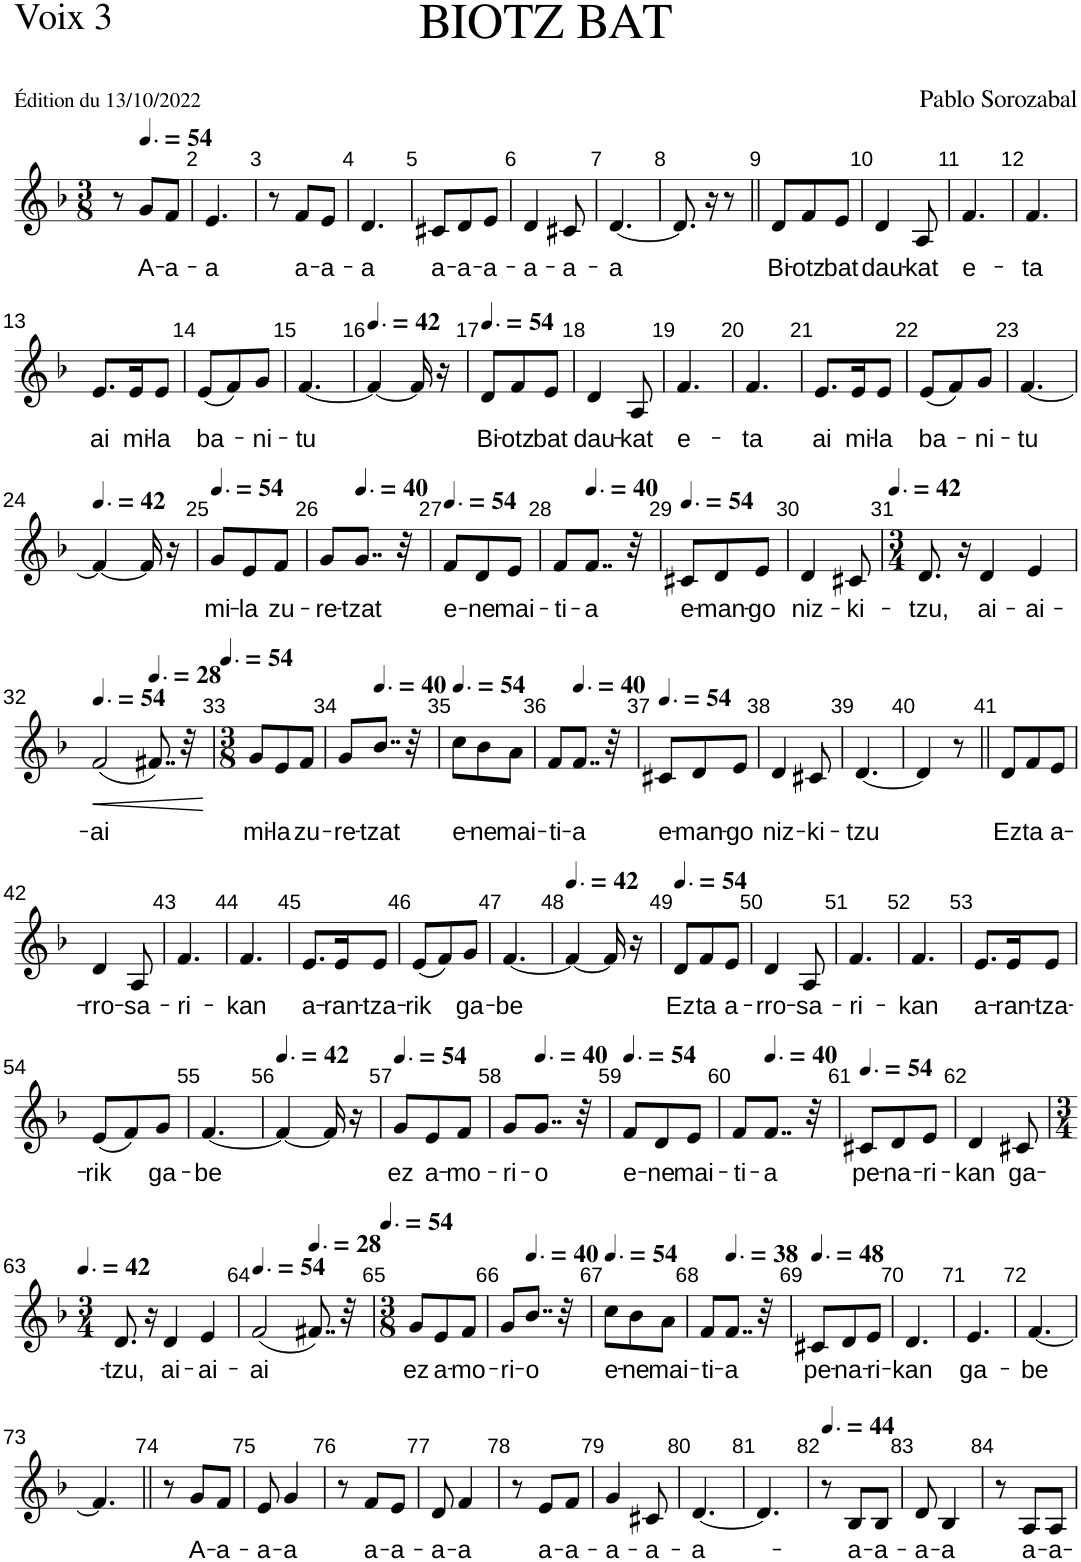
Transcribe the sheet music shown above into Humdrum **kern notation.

**kern	**text	**dynam
*part1	*part1	*part1
*staff1	*staff1	*staff1
*I"Voix 3	*	*
*I'Vx. 3	*	*
*clefG2	*	*
*k[b-]	*	*
*M3/8	*	*
=1	=1	=1
8r	.	.
*MM81	*	*
!	!LO:LY:b	!
8g/L	A-	.
!	!LO:LY:b	!
8f/J	-a-	.
=2	=2	=2
!	!LO:LY:b	!
4.e/	-a	.
=3	=3	=3
8r	.	.
!	!LO:LY:b	!
8f/L	a-	.
!	!LO:LY:b	!
8e/J	-a-	.
=4	=4	=4
!	!LO:LY:b	!
4.d/	-a	.
=5	=5	=5
!	!LO:LY:b	!
8c#X/L	a-	.
!	!LO:LY:b	!
8d/	-a-	.
!	!LO:LY:b	!
8e/J	-a-	.
=6	=6	=6
!	!LO:LY:b	!
4d/	-a-	.
!	!LO:LY:b	!
8c#X/	-a-	.
=7	=7	=7
!	!LO:LY:b	!
[4.d/	-a	.
=8	=8	=8
8.d/]	.	.
16r	.	.
8r	.	.
=9||	=9||	=9||
!	!LO:LY:b	!
8d/L	Bi-	.
!	!LO:LY:b	!
8f/	-otz	.
!	!LO:LY:b	!
8e/J	bat	.
=10	=10	=10
!	!LO:LY:b	!
4d/	dau-	.
!	!LO:LY:b	!
8A/	-kat	.
=11	=11	=11
!	!LO:LY:b	!
4.f/	e-	.
=12	=12	=12
!	!LO:LY:b	!
4.f/	-ta	.
!!LO:LB:g=z
=13	=13	=13
!	!LO:LY:b	!
8.e/L	ai	.
!	!LO:LY:b	!
16e/K	mi-	.
!	!LO:LY:b	!
8e/J	-la	.
=14	=14	=14
!	!LO:LY:b	!
(8e/L	ba-	.
8f/)	.	.
!	!LO:LY:b	!
8g/J	-ni-	.
=15	=15	=15
!	!LO:LY:b	!
[4.f/	-tu	.
=16	=16	=16
*MM63	*	*
4f/_	.	.
16f/]	.	.
16r	.	.
=17	=17	=17
*MM81	*	*
!	!LO:LY:b	!
8d/L	Bi-	.
!	!LO:LY:b	!
8f/	-otz	.
!	!LO:LY:b	!
8e/J	bat	.
=18	=18	=18
!	!LO:LY:b	!
4d/	dau-	.
!	!LO:LY:b	!
8A/	-kat	.
=19	=19	=19
!	!LO:LY:b	!
4.f/	e-	.
=20	=20	=20
!	!LO:LY:b	!
4.f/	-ta	.
=21	=21	=21
!	!LO:LY:b	!
8.e/L	ai	.
!	!LO:LY:b	!
16e/K	mi-	.
!	!LO:LY:b	!
8e/J	-la	.
=22	=22	=22
!	!LO:LY:b	!
(8e/L	ba-	.
8f/)	.	.
!	!LO:LY:b	!
8g/J	-ni-	.
=23	=23	=23
!	!LO:LY:b	!
[4.f/	-tu	.
!!LO:LB:g=z
=24	=24	=24
*MM63	*	*
4f/_	.	.
16f/]	.	.
16r	.	.
=25	=25	=25
*MM81	*	*
!	!LO:LY:b	!
8g/L	mi-	.
!	!LO:LY:b	!
8e/	-la	.
!	!LO:LY:b	!
8f/J	zu-	.
=26	=26	=26
!	!LO:LY:b	!
8g/L	-re-	.
*MM60	*	*
!	!LO:LY:b	!
8..g/J	-tzat	.
32r	.	.
=27	=27	=27
*MM81	*	*
!	!LO:LY:b	!
8f/L	e-	.
!	!LO:LY:b	!
8d/	-ne	.
!	!LO:LY:b	!
8e/J	mai-	.
=28	=28	=28
!	!LO:LY:b	!
8f/L	-ti-	.
*MM60	*	*
!	!LO:LY:b	!
8..f/J	-a	.
32r	.	.
=29	=29	=29
*MM81	*	*
!	!LO:LY:b	!
8c#X/L	e-	.
!	!LO:LY:b	!
8d/	-man-	.
!	!LO:LY:b	!
8e/J	-go	.
=30	=30	=30
!	!LO:LY:b	!
4d/	niz-	.
!	!LO:LY:b	!
8c#X/	-ki-	.
=31	=31	=31
*M3/4	*	*
*MM63	*	*
!	!LO:LY:b	!
8.d/	-tzu,	.
16r	.	.
!	!LO:LY:b	!
4d/	ai-	.
!	!LO:LY:b	!
4e/	-ai-	.
!!LO:LB:g=z
=32	=32	=32
*MM81	*	*
!	!LO:LY:b	!LO:HP:b
(2f/	-ai	<
*MM42	*	*
8..f#X/)	.	.
32r	.	.
.	.	[
=33	=33	=33
*M3/8	*	*
*MM81	*	*
!	!LO:LY:b	!
8g/L	mi-	.
!	!LO:LY:b	!
8e/	-la	.
!	!LO:LY:b	!
8f/J	zu-	.
=34	=34	=34
!	!LO:LY:b	!
8g/L	-re-	.
*MM60	*	*
!	!LO:LY:b	!
8..b-/J	-tzat	.
32r	.	.
=35	=35	=35
*MM81	*	*
!	!LO:LY:b	!
8cc\L	e-	.
!	!LO:LY:b	!
8b-\	-ne	.
!	!LO:LY:b	!
8a\J	mai-	.
=36	=36	=36
!	!LO:LY:b	!
8f/L	-ti-	.
*MM60	*	*
!	!LO:LY:b	!
8..f/J	-a	.
32r	.	.
=37	=37	=37
*MM81	*	*
!	!LO:LY:b	!
8c#X/L	e-	.
!	!LO:LY:b	!
8d/	-man-	.
!	!LO:LY:b	!
8e/J	-go	.
=38	=38	=38
!	!LO:LY:b	!
4d/	niz-	.
!	!LO:LY:b	!
8c#X/	-ki-	.
=39	=39	=39
!	!LO:LY:b	!
[4.d/	-tzu	.
=40	=40	=40
4d/]	.	.
8r	.	.
=41||	=41||	=41||
!	!LO:LY:b	!
8d/L	Ez	.
!	!LO:LY:b	!
8f/	ta	.
!	!LO:LY:b	!
8e/J	a-	.
!!LO:LB:g=z
=42	=42	=42
!	!LO:LY:b	!
4d/	-rro-	.
!	!LO:LY:b	!
8A/	-sa-	.
=43	=43	=43
!	!LO:LY:b	!
4.f/	-ri-	.
=44	=44	=44
!	!LO:LY:b	!
4.f/	-kan	.
=45	=45	=45
!	!LO:LY:b	!
8.e/L	a-	.
!	!LO:LY:b	!
16e/K	-ran-	.
!	!LO:LY:b	!
8e/J	-tza-	.
=46	=46	=46
!	!LO:LY:b	!
(8e/L	-rik	.
8f/)	.	.
!	!LO:LY:b	!
8g/J	ga-	.
=47	=47	=47
!	!LO:LY:b	!
[4.f/	-be	.
=48	=48	=48
*MM63	*	*
4f/_	.	.
16f/]	.	.
16r	.	.
=49	=49	=49
*MM81	*	*
!	!LO:LY:b	!
8d/L	Ez	.
!	!LO:LY:b	!
8f/	ta	.
!	!LO:LY:b	!
8e/J	a-	.
=50	=50	=50
!	!LO:LY:b	!
4d/	-rro-	.
!	!LO:LY:b	!
8A/	-sa-	.
=51	=51	=51
!	!LO:LY:b	!
4.f/	-ri-	.
=52	=52	=52
!	!LO:LY:b	!
4.f/	-kan	.
=53	=53	=53
!	!LO:LY:b	!
8.e/L	a-	.
!	!LO:LY:b	!
16e/K	-ran-	.
!	!LO:LY:b	!
8e/J	-tza-	.
!!LO:LB:g=z
=54	=54	=54
!	!LO:LY:b	!
(8e/L	-rik	.
8f/)	.	.
!	!LO:LY:b	!
8g/J	ga-	.
=55	=55	=55
!	!LO:LY:b	!
[4.f/	-be	.
=56	=56	=56
*MM63	*	*
4f/_	.	.
16f/]	.	.
16r	.	.
=57	=57	=57
*MM81	*	*
!	!LO:LY:b	!
8g/L	ez	.
!	!LO:LY:b	!
8e/	a-	.
!	!LO:LY:b	!
8f/J	-mo-	.
=58	=58	=58
!	!LO:LY:b	!
8g/L	-ri-	.
*MM60	*	*
!	!LO:LY:b	!
8..g/J	-o	.
32r	.	.
=59	=59	=59
*MM81	*	*
!	!LO:LY:b	!
8f/L	e-	.
!	!LO:LY:b	!
8d/	-ne	.
!	!LO:LY:b	!
8e/J	mai-	.
=60	=60	=60
!	!LO:LY:b	!
8f/L	-ti-	.
*MM60	*	*
!	!LO:LY:b	!
8..f/J	-a	.
32r	.	.
=61	=61	=61
*MM81	*	*
!	!LO:LY:b	!
8c#X/L	pe-	.
!	!LO:LY:b	!
8d/	-na-	.
!	!LO:LY:b	!
8e/J	-ri-	.
=62	=62	=62
!	!LO:LY:b	!
4d/	-kan	.
!	!LO:LY:b	!
8c#X/	ga-	.
!!LO:LB:g=z
=63	=63	=63
*M3/4	*	*
*MM63	*	*
!	!LO:LY:b	!
8.d/	-tzu,	.
16r	.	.
!	!LO:LY:b	!
4d/	ai-	.
!	!LO:LY:b	!
4e/	-ai-	.
=64	=64	=64
*MM81	*	*
!	!LO:LY:b	!
(2f/	-ai	.
*MM42	*	*
8..f#X/)	.	.
32r	.	.
=65	=65	=65
*M3/8	*	*
*MM81	*	*
!	!LO:LY:b	!
8g/L	ez	.
!	!LO:LY:b	!
8e/	a-	.
!	!LO:LY:b	!
8f/J	-mo-	.
=66	=66	=66
!	!LO:LY:b	!
8g/L	-ri-	.
*MM60	*	*
!	!LO:LY:b	!
8..b-/J	-o	.
32r	.	.
=67	=67	=67
*MM81	*	*
!	!LO:LY:b	!
8cc\L	e-	.
!	!LO:LY:b	!
8b-\	-ne	.
!	!LO:LY:b	!
8a\J	mai-	.
=68	=68	=68
!	!LO:LY:b	!
8f/L	-ti-	.
*MM57	*	*
!	!LO:LY:b	!
8..f/J	-a	.
32r	.	.
=69	=69	=69
*MM72	*	*
!	!LO:LY:b	!
8c#X/L	pe-	.
!	!LO:LY:b	!
8d/	-na-	.
!	!LO:LY:b	!
8e/J	-ri-	.
=70	=70	=70
!	!LO:LY:b	!
4.d/	-kan	.
=71	=71	=71
!	!LO:LY:b	!
4.e/	ga-	.
=72	=72	=72
!	!LO:LY:b	!
[4.f/	-be	.
!!LO:LB:g=z
=73	=73	=73
4.f/]	.	.
=74||	=74||	=74||
8r	.	.
!	!LO:LY:b	!
8g/L	A-	.
!	!LO:LY:b	!
8f/J	-a-	.
=75	=75	=75
!	!LO:LY:b	!
8e/	-a-	.
!	!LO:LY:b	!
4g/	-a	.
=76	=76	=76
8r	.	.
!	!LO:LY:b	!
8f/L	a-	.
!	!LO:LY:b	!
8e/J	-a-	.
=77	=77	=77
!	!LO:LY:b	!
8d/	-a-	.
!	!LO:LY:b	!
4f/	-a	.
=78	=78	=78
8r	.	.
!	!LO:LY:b	!
8e/L	a-	.
!	!LO:LY:b	!
8f/J	-a-	.
=79	=79	=79
!	!LO:LY:b	!
4g/	-a-	.
!	!LO:LY:b	!
8c#X/	-a-	.
=80	=80	=80
!	!LO:LY:b	!
[4.d/	-a-	.
=81	=81	=81
4.d/]	.	.
=82	=82	=82
*MM66	*	*
8r	.	.
!	!LO:LY:b	!
8B-/L	a-	.
!	!LO:LY:b	!
8B-/J	-a-	.
=83	=83	=83
!	!LO:LY:b	!
8d/	-a-	.
!	!LO:LY:b	!
4B-/	-a	.
=84	=84	=84
8r	.	.
!	!LO:LY:b	!
8A/L	a-	.
!	!LO:LY:b	!
8A/J	-a-	.
=	=	=
*-	*-	*-
